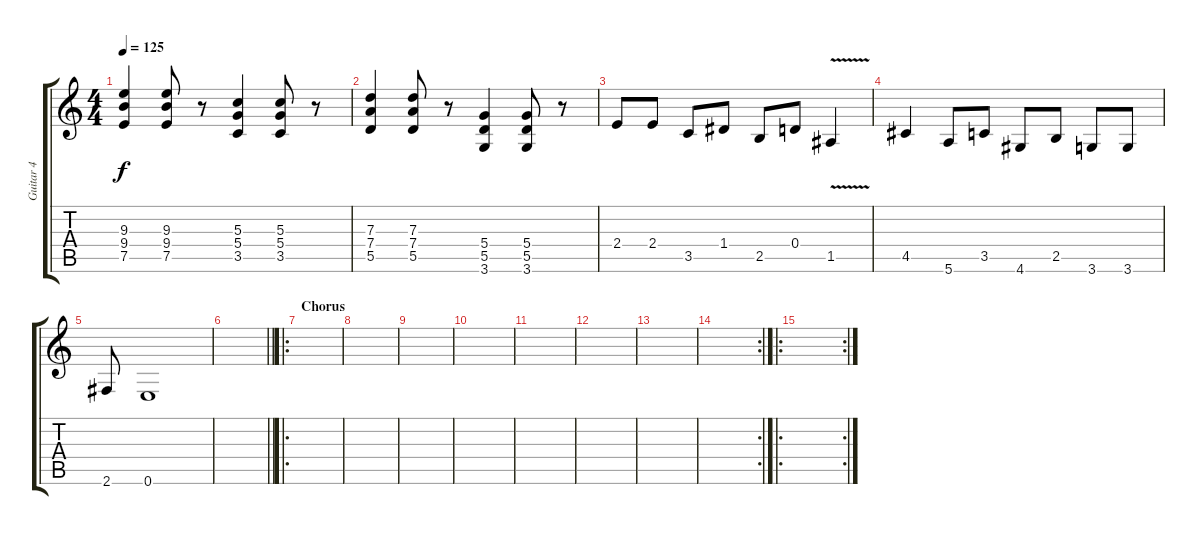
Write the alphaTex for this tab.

\track ("Guitar 4" "Guitar 4") {instrument distortionguitar}
\staff {score tabs}
\tuning (E4 B3 G3 D3 A2 E2) {hide}
\ts (4 4)
\tempo 125
\clef g2
\ks c
(9.3 9.4 7.5).4{dy f} (9.3 9.4 7.5).8 r.8 (5.3 5.4 3.5).4 (5.3 5.4 3.5).8 r.8 |
(7.3 7.4 5.5).4 (7.3 7.4 5.5).8 r.8 (5.4 5.5 3.6).4 (5.4 5.5 3.6).8 r.8 |
2.4.8 2.4.8 3.5.8 1.4.8 2.5.8 0.4.8 1.5{v}.4 |
4.5.4 5.6.8 3.5.8 4.6.8 2.5.8 3.6.8 3.6.8 |
2.6.8 0.6.1 |
\barLineRight lightlight
|
\ro
\section ("" "Chorus")
|
|
|
|
|
|
|
\rc 2
|
\ro
\rc 2
